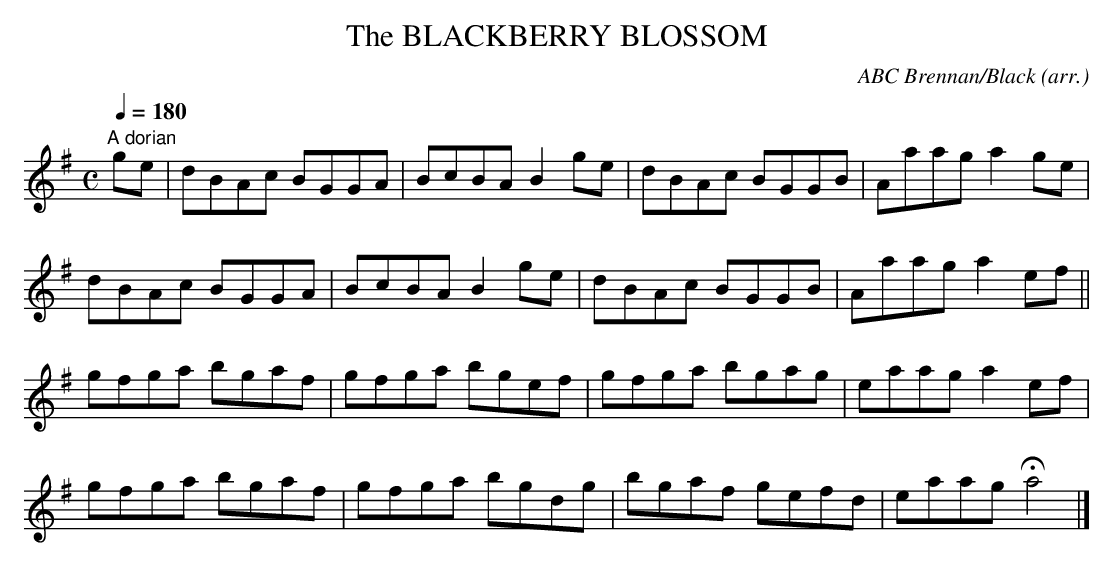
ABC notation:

X:1
T:BLACKBERRY BLOSSOM, The
C:ABC Brennan/Black (arr.)
Q:1/4=180
M:C
L:1/8
K:G
"A dorian"
ge|dBAc BGGA|BcBA B2ge|dBAc BGGB|Aaag a2ge|
dBAc BGGA|BcBA B2ge|dBAc BGGB|Aaag a2ef||
gfga bgaf|gfga bgef|gfga bgag|eaag a2ef|
gfga bgaf|gfga bgdg|bgaf gefd|eaag Ha4|]
